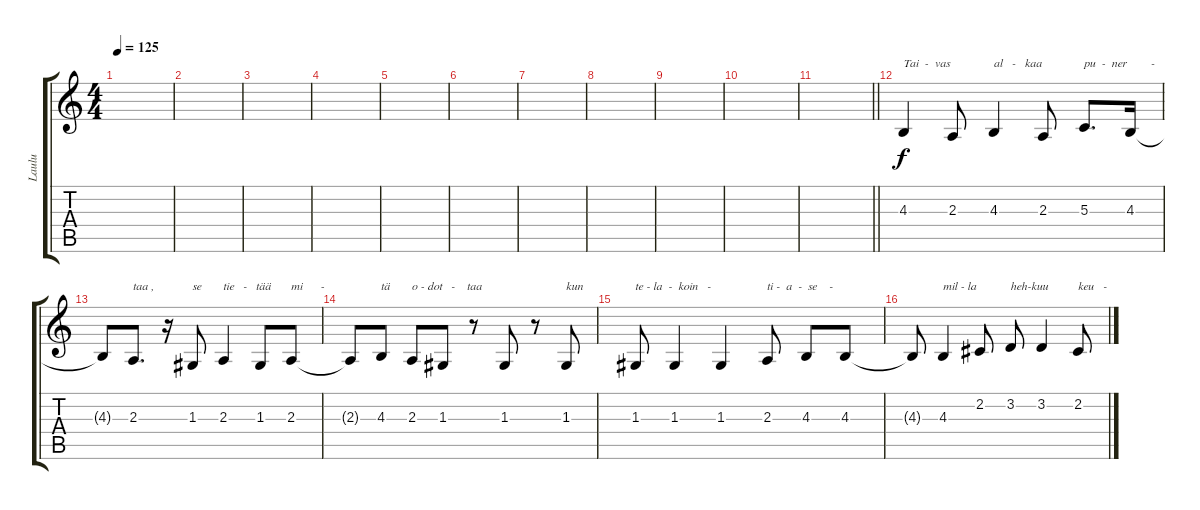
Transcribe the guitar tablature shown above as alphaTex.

\track ("Laulu" "Laulu") {instrument clarinet}
\staff {score tabs}
\tuning (E4 B3 G3 D3 A2 E2) {hide}
\ts (4 4)
\tempo 125
\clef g2
\ks c
|
|
|
|
|
|
|
|
|
|
\barLineRight lightlight
|
\section ("" "")
4.3.4{txt "Tai  -  vas"} 2.3.8 4.3.4{txt "al   -   kaa"} 2.3.8 5.3.8{d txt "pu  -  ner        -"} 4.3.16 |
4.3{t}.8 2.3.8{d txt "taa ,"} r.16 1.3.8{txt "se"} 2.3.4{txt "tie   -   tää"} 1.3.8 2.3.8{txt "mi      -"} |
2.3{t}.8 4.3.8{txt "tä"} 2.3.8{txt "o - dot   -    taa"} 1.3.8 r.8 1.3.8 r.8 1.3.8{txt "kun"} |
1.3.8{txt "te - la  -  koin   -"} 1.3.4 1.3.4 2.3.8{txt "ti -  a  -  se    - "} 4.3.8 4.3.8 |
4.3{t}.8 4.3.4{txt "mil - la"} 2.2.8 3.2.8{txt "heh-kuu"} 3.2.4 2.2.8{txt "keu   -"}
